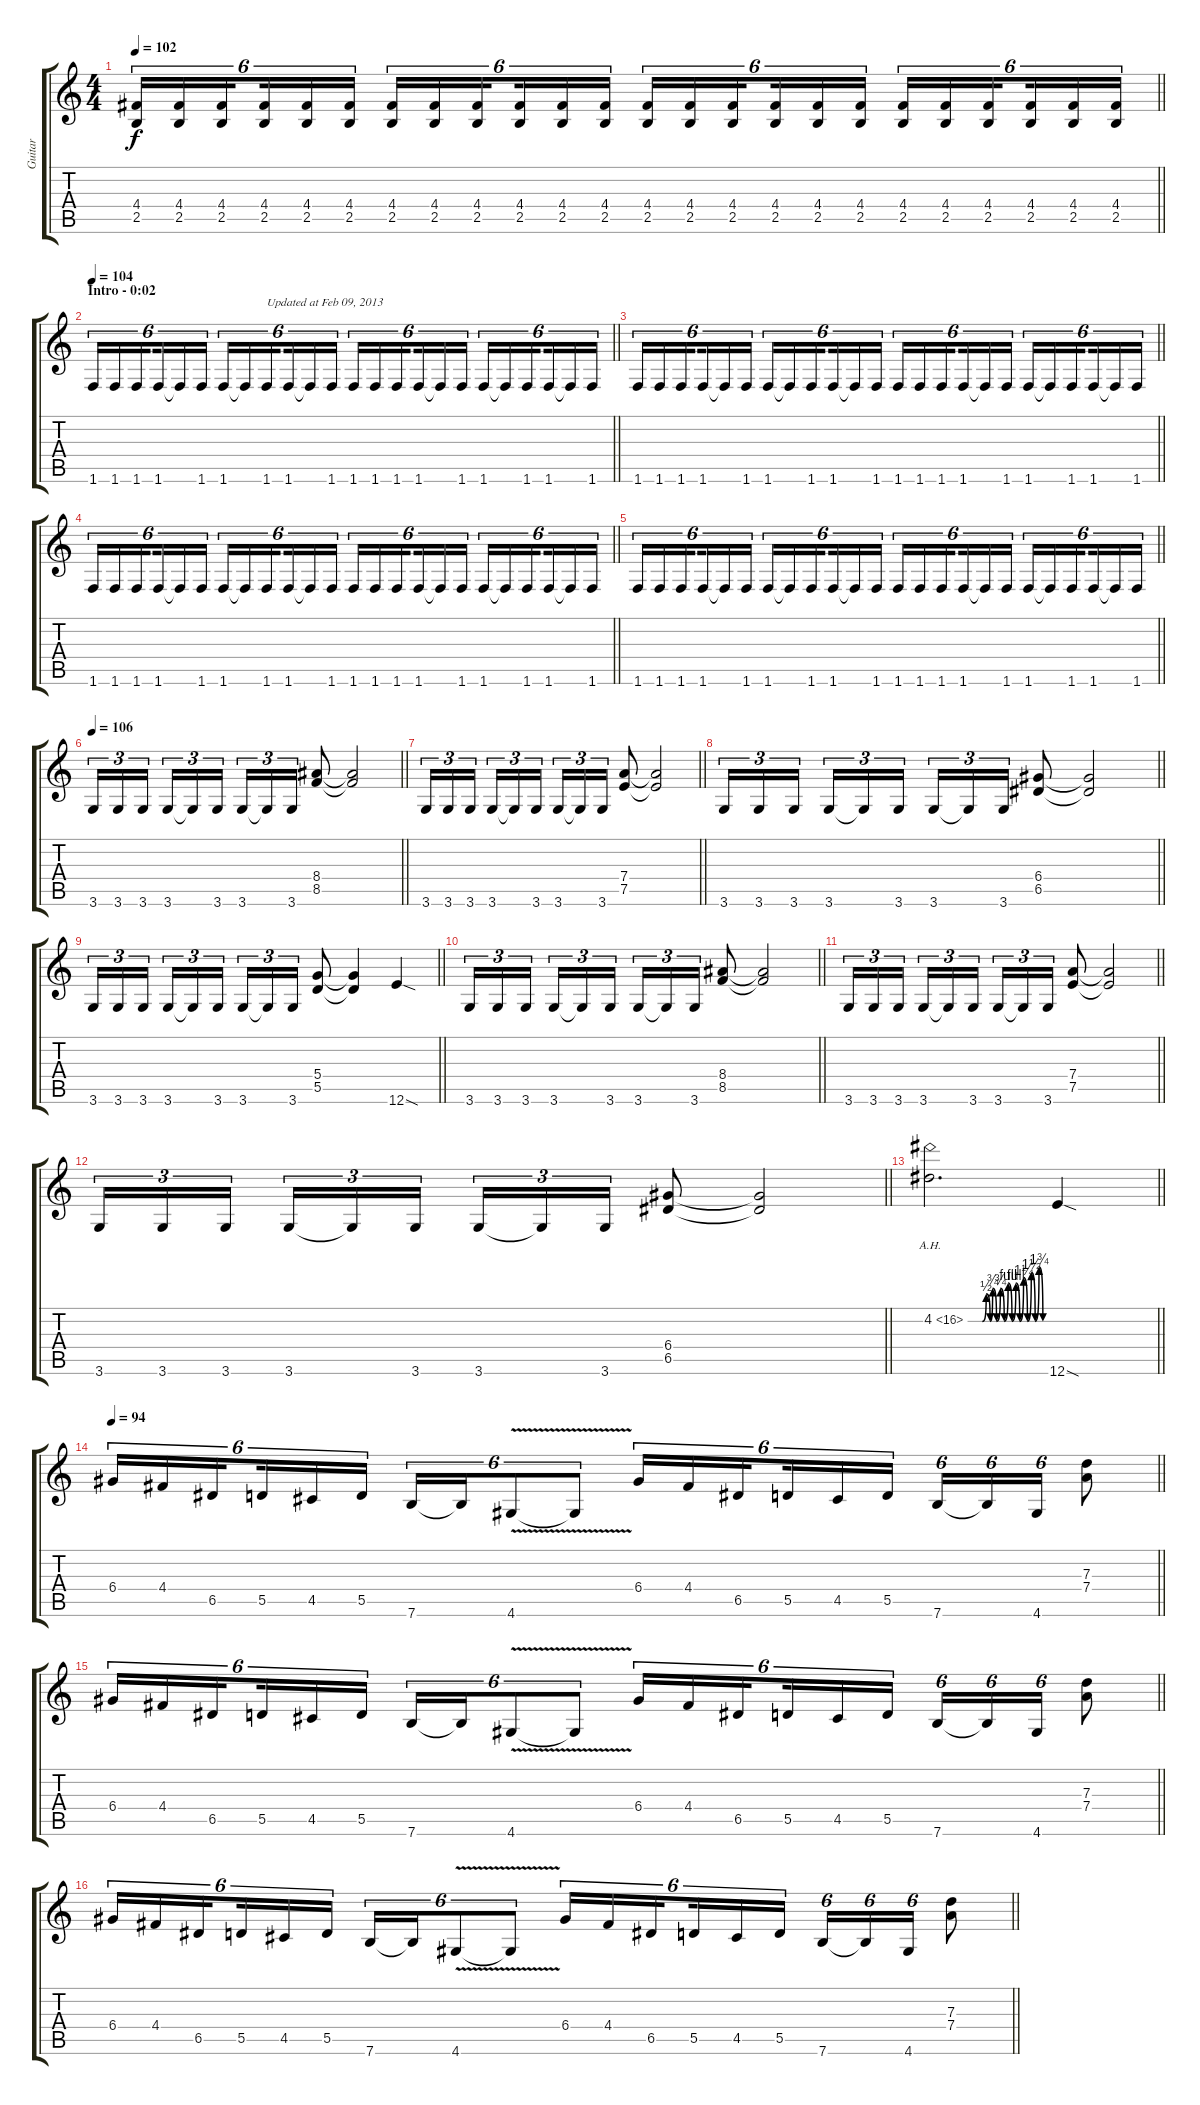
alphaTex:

\track ("Guitar" "Guitar") {instrument distortionguitar}
\staff {score tabs}
\tuning (E4 B3 G3 D3 A2 E2) {hide}
\ts (4 4)
\tempo 102
\clef g2
\barLineRight lightlight
\ks c
(4.4 2.5).16{tu (6 4) dy f volume 13 balance 0 instrument gunshot} (4.4 2.5).16{tu (6 4)} (4.4 2.5).16{tu (6 4) balance 1 beam splitsecondary} (4.4 2.5).16{tu (6 4)} (4.4 2.5).16{tu (6 4) balance 1} (4.4 2.5).16{tu (6 4) balance 4} (4.4 2.5).16{tu (6 4)} (4.4 2.5).16{tu (6 4) balance 5} (4.4 2.5).16{tu (6 4) balance 6 beam splitsecondary} (4.4 2.5).16{tu (6 4) balance 7} (4.4 2.5).16{tu (6 4) balance 8} (4.4 2.5).16{tu (6 4) balance 9} (4.4 2.5).16{tu (6 4)} (4.4 2.5).16{tu (6 4) balance 11} (4.4 2.5).16{tu (6 4) beam splitsecondary} (4.4 2.5).16{tu (6 4) balance 11} (4.4 2.5).16{tu (6 4) balance 13} (4.4 2.5).16{tu (6 4) balance 12} (4.4 2.5).16{tu (6 4) balance 14} (4.4 2.5).16{tu (6 4) balance 15} (4.4 2.5).16{tu (6 4) beam splitsecondary} (4.4 2.5).16{tu (6 4) balance 15} (4.4 2.5).16{tu (6 4)} (4.4 2.5).16{tu (6 4) balance 16} |
\section ("" "Intro - 0:02")
\tempo 104
\barLineRight lightlight
1.6.16{tu (6 4) volume 16 balance 8 instrument distortionguitar} 1.6.16{tu (6 4)} 1.6.16{tu (6 4) beam splitsecondary} 1.6.16{tu (6 4)} 1.6{t}.16{tu (6 4)} 1.6.16{tu (6 4)} 1.6.16{tu (6 4)} 1.6{t}.16{tu (6 4)} 1.6.16{tu (6 4) txt "Updated at Feb 09, 2013" beam splitsecondary} 1.6.16{tu (6 4)} 1.6{t}.16{tu (6 4)} 1.6.16{tu (6 4)} 1.6.16{tu (6 4)} 1.6.16{tu (6 4)} 1.6.16{tu (6 4) beam splitsecondary} 1.6.16{tu (6 4)} 1.6{t}.16{tu (6 4)} 1.6.16{tu (6 4)} 1.6.16{tu (6 4)} 1.6{t}.16{tu (6 4)} 1.6.16{tu (6 4) beam splitsecondary} 1.6.16{tu (6 4)} 1.6{t}.16{tu (6 4)} 1.6.16{tu (6 4)} |
\barLineRight lightlight
1.6.16{tu (6 4)} 1.6.16{tu (6 4)} 1.6.16{tu (6 4) beam splitsecondary} 1.6.16{tu (6 4)} 1.6{t}.16{tu (6 4)} 1.6.16{tu (6 4)} 1.6.16{tu (6 4)} 1.6{t}.16{tu (6 4)} 1.6.16{tu (6 4) beam splitsecondary} 1.6.16{tu (6 4)} 1.6{t}.16{tu (6 4)} 1.6.16{tu (6 4)} 1.6.16{tu (6 4)} 1.6.16{tu (6 4)} 1.6.16{tu (6 4) beam splitsecondary} 1.6.16{tu (6 4)} 1.6{t}.16{tu (6 4)} 1.6.16{tu (6 4)} 1.6.16{tu (6 4)} 1.6{t}.16{tu (6 4)} 1.6.16{tu (6 4) beam splitsecondary} 1.6.16{tu (6 4)} 1.6{t}.16{tu (6 4)} 1.6.16{tu (6 4)} |
\barLineRight lightlight
1.6.16{tu (6 4)} 1.6.16{tu (6 4)} 1.6.16{tu (6 4) beam splitsecondary} 1.6.16{tu (6 4)} 1.6{t}.16{tu (6 4)} 1.6.16{tu (6 4)} 1.6.16{tu (6 4)} 1.6{t}.16{tu (6 4)} 1.6.16{tu (6 4) beam splitsecondary} 1.6.16{tu (6 4)} 1.6{t}.16{tu (6 4)} 1.6.16{tu (6 4)} 1.6.16{tu (6 4)} 1.6.16{tu (6 4)} 1.6.16{tu (6 4) beam splitsecondary} 1.6.16{tu (6 4)} 1.6{t}.16{tu (6 4)} 1.6.16{tu (6 4)} 1.6.16{tu (6 4)} 1.6{t}.16{tu (6 4)} 1.6.16{tu (6 4) beam splitsecondary} 1.6.16{tu (6 4)} 1.6{t}.16{tu (6 4)} 1.6.16{tu (6 4)} |
\barLineRight lightlight
1.6.16{tu (6 4)} 1.6.16{tu (6 4)} 1.6.16{tu (6 4) beam splitsecondary} 1.6.16{tu (6 4)} 1.6{t}.16{tu (6 4)} 1.6.16{tu (6 4)} 1.6.16{tu (6 4)} 1.6{t}.16{tu (6 4)} 1.6.16{tu (6 4) beam splitsecondary} 1.6.16{tu (6 4)} 1.6{t}.16{tu (6 4)} 1.6.16{tu (6 4)} 1.6.16{tu (6 4)} 1.6.16{tu (6 4)} 1.6.16{tu (6 4) beam splitsecondary} 1.6.16{tu (6 4)} 1.6{t}.16{tu (6 4)} 1.6.16{tu (6 4)} 1.6.16{tu (6 4)} 1.6{t}.16{tu (6 4)} 1.6.16{tu (6 4) beam splitsecondary} 1.6.16{tu (6 4)} 1.6{t}.16{tu (6 4)} 1.6.16{tu (6 4)} |
\tempo 106
\barLineRight lightlight
3.6.16{tu (3 2)} 3.6.16{tu (3 2)} 3.6.16{tu (3 2) beam splitsecondary} 3.6.16{tu (3 2)} 3.6{t}.16{tu (3 2)} 3.6.16{tu (3 2)} 3.6.16{tu (3 2)} 3.6{t}.16{tu (3 2)} 3.6.16{tu (3 2)} (8.4 8.5).8 (8.4{t} 8.5{t}).2 |
\barLineRight lightlight
3.6.16{tu (3 2)} 3.6.16{tu (3 2)} 3.6.16{tu (3 2) beam splitsecondary} 3.6.16{tu (3 2)} 3.6{t}.16{tu (3 2)} 3.6.16{tu (3 2)} 3.6.16{tu (3 2)} 3.6{t}.16{tu (3 2)} 3.6.16{tu (3 2)} (7.4 7.5).8 (7.4{t} 7.5{t}).2 |
\barLineRight lightlight
3.6.16{tu (3 2)} 3.6.16{tu (3 2)} 3.6.16{tu (3 2) beam splitsecondary} 3.6.16{tu (3 2)} 3.6{t}.16{tu (3 2)} 3.6.16{tu (3 2)} 3.6.16{tu (3 2)} 3.6{t}.16{tu (3 2)} 3.6.16{tu (3 2)} (6.4 6.5).8 (6.4{t} 6.5{t}).2 |
\barLineRight lightlight
3.6.16{tu (3 2)} 3.6.16{tu (3 2)} 3.6.16{tu (3 2) beam splitsecondary} 3.6.16{tu (3 2)} 3.6{t}.16{tu (3 2)} 3.6.16{tu (3 2)} 3.6.16{tu (3 2)} 3.6{t}.16{tu (3 2)} 3.6.16{tu (3 2)} (5.4 5.5).8 (5.4{t} 5.5{t}).4 12.6{sod}.4 |
\barLineRight lightlight
3.6.16{tu (3 2)} 3.6.16{tu (3 2)} 3.6.16{tu (3 2) beam splitsecondary} 3.6.16{tu (3 2)} 3.6{t}.16{tu (3 2)} 3.6.16{tu (3 2)} 3.6.16{tu (3 2)} 3.6{t}.16{tu (3 2)} 3.6.16{tu (3 2)} (8.4 8.5).8 (8.4{t} 8.5{t}).2 |
\barLineRight lightlight
3.6.16{tu (3 2)} 3.6.16{tu (3 2)} 3.6.16{tu (3 2) beam splitsecondary} 3.6.16{tu (3 2)} 3.6{t}.16{tu (3 2)} 3.6.16{tu (3 2)} 3.6.16{tu (3 2)} 3.6{t}.16{tu (3 2)} 3.6.16{tu (3 2)} (7.4 7.5).8 (7.4{t} 7.5{t}).2 |
\barLineRight lightlight
3.6.16{tu (3 2)} 3.6.16{tu (3 2)} 3.6.16{tu (3 2) beam splitsecondary} 3.6.16{tu (3 2)} 3.6{t}.16{tu (3 2)} 3.6.16{tu (3 2)} 3.6.16{tu (3 2)} 3.6{t}.16{tu (3 2)} 3.6.16{tu (3 2)} (6.4 6.5).8 (6.4{t} 6.5{t}).2 |
\barLineRight lightlight
4.2{be (custom 0 0 11 0 14 2 17 0 19 3 22 0 25 3 28 0 31 4 34 0 37 4 40 0 43 5 46 0 49 6 52 0 55 7 58 0 60 0) ah 12}.2{d} 12.6{sod}.4 |
\tempo 94
\barLineRight lightlight
6.4.16{tu (6 4)} 4.4.16{tu (6 4)} 6.5.16{tu (6 4) beam splitsecondary} 5.5.16{tu (6 4)} 4.5.16{tu (6 4)} 5.5.16{tu (6 4)} 7.6.16{tu (6 4)} 7.6{t}.16{tu (6 4)} 4.6{v}.8{tu (6 4)} 4.6{t}.8{tu (6 4)} 6.4.16{tu (6 4)} 4.4.16{tu (6 4)} 6.5.16{tu (6 4) beam splitsecondary} 5.5.16{tu (6 4)} 4.5.16{tu (6 4)} 5.5.16{tu (6 4)} 7.6.16{tu (6 4)} 7.6{t}.16{tu (6 4)} 4.6.16{tu (6 4)} (7.3 7.4).8 |
\barLineRight lightlight
6.4.16{tu (6 4)} 4.4.16{tu (6 4)} 6.5.16{tu (6 4) beam splitsecondary} 5.5.16{tu (6 4)} 4.5.16{tu (6 4)} 5.5.16{tu (6 4)} 7.6.16{tu (6 4)} 7.6{t}.16{tu (6 4)} 4.6{v}.8{tu (6 4)} 4.6{t}.8{tu (6 4)} 6.4.16{tu (6 4)} 4.4.16{tu (6 4)} 6.5.16{tu (6 4) beam splitsecondary} 5.5.16{tu (6 4)} 4.5.16{tu (6 4)} 5.5.16{tu (6 4)} 7.6.16{tu (6 4)} 7.6{t}.16{tu (6 4)} 4.6.16{tu (6 4)} (7.3 7.4).8 |
\barLineRight lightlight
6.4.16{tu (6 4)} 4.4.16{tu (6 4)} 6.5.16{tu (6 4) beam splitsecondary} 5.5.16{tu (6 4)} 4.5.16{tu (6 4)} 5.5.16{tu (6 4)} 7.6.16{tu (6 4)} 7.6{t}.16{tu (6 4)} 4.6{v}.8{tu (6 4)} 4.6{t}.8{tu (6 4)} 6.4.16{tu (6 4)} 4.4.16{tu (6 4)} 6.5.16{tu (6 4) beam splitsecondary} 5.5.16{tu (6 4)} 4.5.16{tu (6 4)} 5.5.16{tu (6 4)} 7.6.16{tu (6 4)} 7.6{t}.16{tu (6 4)} 4.6.16{tu (6 4)} (7.3 7.4).8
